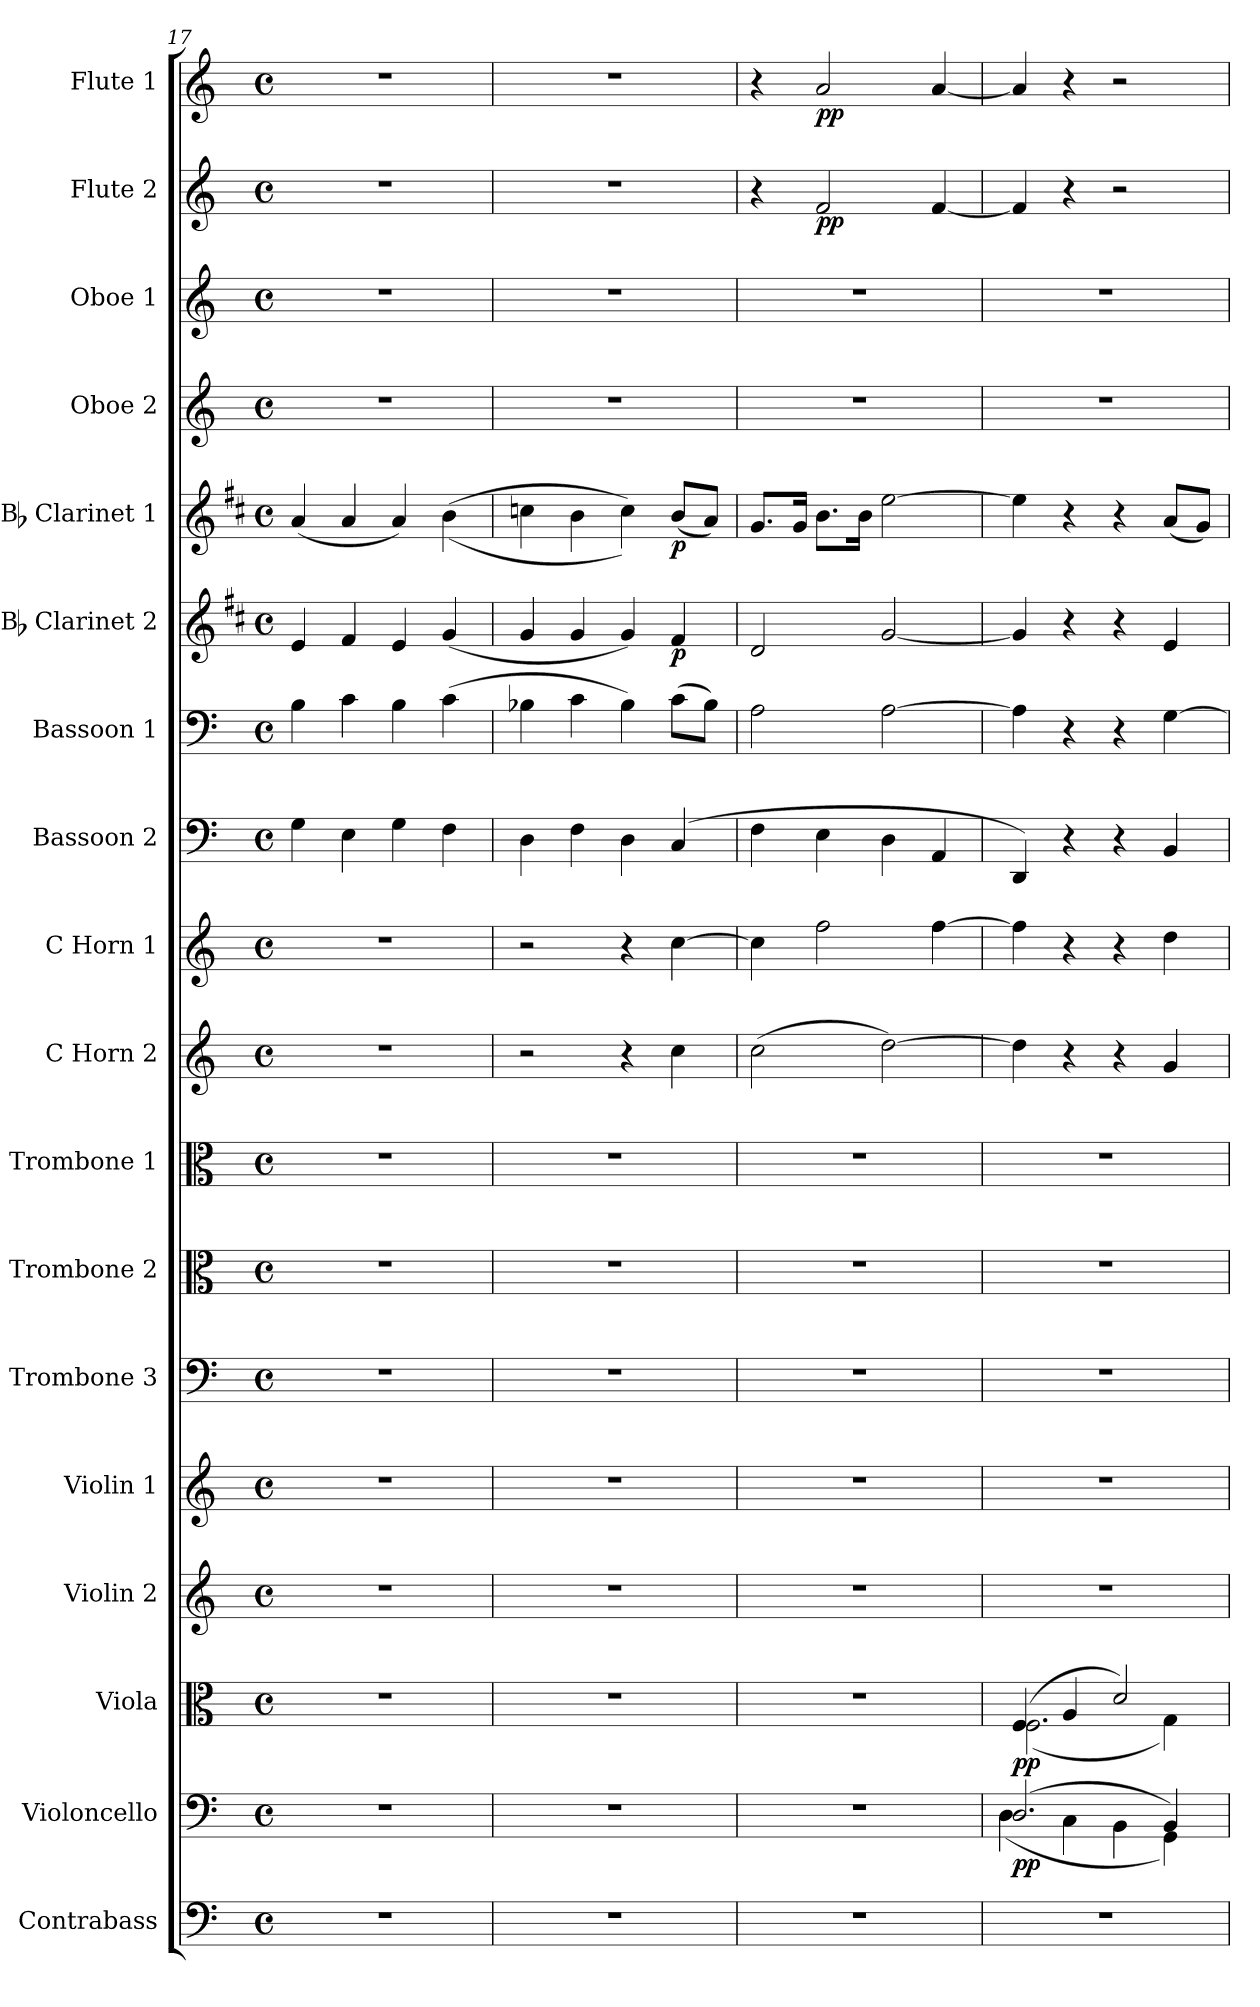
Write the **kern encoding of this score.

**kern	**kern	**dynam	**kern	**dynam	**kern	**kern	**kern	**kern	**kern	**kern	**kern	**kern	**kern	**kern	**dynam	**kern	**dynam	**kern	**kern	**kern	**dynam	**kern	**dynam
*part18	*part17	*part17	*part16	*part16	*part15	*part14	*part13	*part12	*part11	*part10	*part9	*part8	*part7	*part6	*part6	*part5	*part5	*part4	*part3	*part2	*part2	*part1	*part1
*staff18	*staff17	*staff17	*staff16	*staff16	*staff15	*staff14	*staff13	*staff12	*staff11	*staff10	*staff9	*staff8	*staff7	*staff6	*staff6	*staff5	*staff5	*staff4	*staff3	*staff2	*staff2	*staff1	*staff1
*I"Contrabass	*I"Violoncello	*	*I"Viola	*	*I"Violin 2	*I"Violin 1	*I"Trombone 3	*I"Trombone 2	*I"Trombone 1	*I"C Horn 2	*I"C Horn 1	*I"Bassoon 2	*I"Bassoon 1	*I"Bb Clarinet 2	*	*I"Bb Clarinet 1	*	*I"Oboe 2	*I"Oboe 1	*I"Flute 2	*	*I"Flute 1	*
*I'Cb	*I'Vc	*	*I'Vla	*	*I'Vln 2	*I'Vln 1	*I'Trb 3	*I'Trb 2	*I'Trb 1	*I'Hn 2	*I'Hn 1	*I'Bsn 2	*I'Bsn 1	*I'Cl 2	*	*I'Cl 1	*	*I'Ob 2	*I'Ob 1	*I'Fl 2	*	*I'Fl 1	*
*clefF4	*clefF4	*	*clefC3	*	*clefG2	*clefG2	*clefF4	*clefC3	*clefC3	*clefG2	*clefG2	*clefF4	*clefF4	*clefG2	*	*clefG2	*	*clefG2	*clefG2	*clefG2	*	*clefG2	*
*ITrd7c12	*	*	*	*	*	*	*	*	*	*ITrd7c12	*ITrd7c12	*	*	*ITrd1c2	*	*ITrd1c2	*	*	*	*	*	*	*
*k[]	*k[]	*	*k[]	*	*k[]	*k[]	*k[]	*k[]	*k[]	*k[]	*k[]	*k[]	*k[]	*k[]	*	*k[]	*	*k[]	*k[]	*k[]	*	*k[]	*
*M4/4	*M4/4	*	*M4/4	*	*M4/4	*M4/4	*M4/4	*M4/4	*M4/4	*M4/4	*M4/4	*M4/4	*M4/4	*M4/4	*	*M4/4	*	*M4/4	*M4/4	*M4/4	*	*M4/4	*
*met(c)	*met(c)	*	*met(c)	*	*met(c)	*met(c)	*met(c)	*met(c)	*met(c)	*met(c)	*met(c)	*met(c)	*met(c)	*met(c)	*	*met(c)	*	*met(c)	*met(c)	*met(c)	*	*met(c)	*
=17	=17	=17	=17	=17	=17	=17	=17	=17	=17	=17	=17	=17	=17	=17	=17	=17	=17	=17	=17	=17	=17	=17	=17
1r	1r	.	1r	.	1r	1r	1r	1r	1r	1r	1r	4G\	4B\	4d/	.	(4g/	.	1r	1r	1r	.	1r	.
.	.	.	.	.	.	.	.	.	.	.	.	4E\	4c\	4e/	.	4g/	.	.	.	.	.	.	.
.	.	.	.	.	.	.	.	.	.	.	.	4G\	4B\	4d/	.	4g/)	.	.	.	.	.	.	.
.	.	.	.	.	.	.	.	.	.	.	.	4F\	(4c\	(4f/	.	((4a\	.	.	.	.	.	.	.
=18	=18	=18	=18	=18	=18	=18	=18	=18	=18	=18	=18	=18	=18	=18	=18	=18	=18	=18	=18	=18	=18	=18	=18
1r	1r	.	1r	.	1r	1r	1r	1r	1r	2r	2r	4D\	4B-X\	4f/	.	4b-X\	.	1r	1r	1r	.	1r	.
.	.	.	.	.	.	.	.	.	.	.	.	4F\	4c\	4f/	.	4a\	.	.	.	.	.	.	.
.	.	.	.	.	.	.	.	.	.	4r	4r	4D\	4B-\)	4f/)	.	4b-\))	.	.	.	.	.	.	.
!	!	!	!	!	!	!	!	!	!	!	!	!	!	!	!LO:DY:b	!	!LO:DY:b	!	!	!	!	!	!
.	.	.	.	.	.	.	.	.	.	4c\	[4c\	(4C/	(8c\L	4e/	p	(8a/L	p	.	.	.	.	.	.
.	.	.	.	.	.	.	.	.	.	.	.	.	8B-\J)	.	.	8g/J)	.	.	.	.	.	.	.
=19	=19	=19	=19	=19	=19	=19	=19	=19	=19	=19	=19	=19	=19	=19	=19	=19	=19	=19	=19	=19	=19	=19	=19
1r	1r	.	1r	.	1r	1r	1r	1r	1r	(2c\	4c\]	4F\	2A\	2c/	.	8.f/L	.	1r	1r	4r	.	4r	.
.	.	.	.	.	.	.	.	.	.	.	.	.	.	.	.	16f/Jk	.	.	.	.	.	.	.
!	!	!	!	!	!	!	!	!	!	!	!	!	!	!	!	!	!	!	!	!	!LO:DY:b	!	!LO:DY:b
.	.	.	.	.	.	.	.	.	.	.	2f\	4E\	.	.	.	8.a\L	.	.	.	2f/	pp	2a/	pp
.	.	.	.	.	.	.	.	.	.	.	.	.	.	.	.	16a\Jk	.	.	.	.	.	.	.
.	.	.	.	.	.	.	.	.	.	[2d\)	.	4D\	[2A\	[2f/	.	[2dd\	.	.	.	.	.	.	.
.	.	.	.	.	.	.	.	.	.	.	[4f\	4AA/	.	.	.	.	.	.	.	[4f/	.	[4a/	.
=20	=20	=20	=20	=20	=20	=20	=20	=20	=20	=20	=20	=20	=20	=20	=20	=20	=20	=20	=20	=20	=20	=20	=20
*	*^	*	*^	*	*	*	*	*	*	*	*	*	*	*	*	*	*	*	*	*	*	*	*
!	!	!	!LO:DY:b	!	!	!LO:DY:b	!	!	!	!	!	!	!	!	!	!	!	!	!	!	!	!	!	!	!
1r	(2.D/	(4D\	pp	(4F/	(2.F\	pp	1r	1r	1r	1r	1r	4d\]	4f\]	4DD/)	4A\]	4f/]	.	4dd\]	.	1r	1r	4f/]	.	4a/]	.
.	.	4C\	.	4A/	.	.	.	.	.	.	.	4r	4r	4r	4r	4r	.	4r	.	.	.	4r	.	4r	.
.	.	4BB\	.	2d/)	.	.	.	.	.	.	.	4r	4r	4r	4r	4r	.	4r	.	.	.	2r	.	2r	.
.	4BB/)	4GG\)	.	.	4G\)	.	.	.	.	.	.	4G/	4d\	4BB/	[4G\	4d/	.	(8g/L	.	.	.	.	.	.	.
.	.	.	.	.	.	.	.	.	.	.	.	.	.	.	.	.	.	8f/J)	.	.	.	.	.	.	.
*	*v	*v	*	*	*	*	*	*	*	*	*	*	*	*	*	*	*	*	*	*	*	*	*	*	*
*	*	*	*v	*v	*	*	*	*	*	*	*	*	*	*	*	*	*	*	*	*	*	*	*	*
=	=	=	=	=	=	=	=	=	=	=	=	=	=	=	=	=	=	=	=	=	=	=	=
*-	*-	*-	*-	*-	*-	*-	*-	*-	*-	*-	*-	*-	*-	*-	*-	*-	*-	*-	*-	*-	*-	*-	*-
